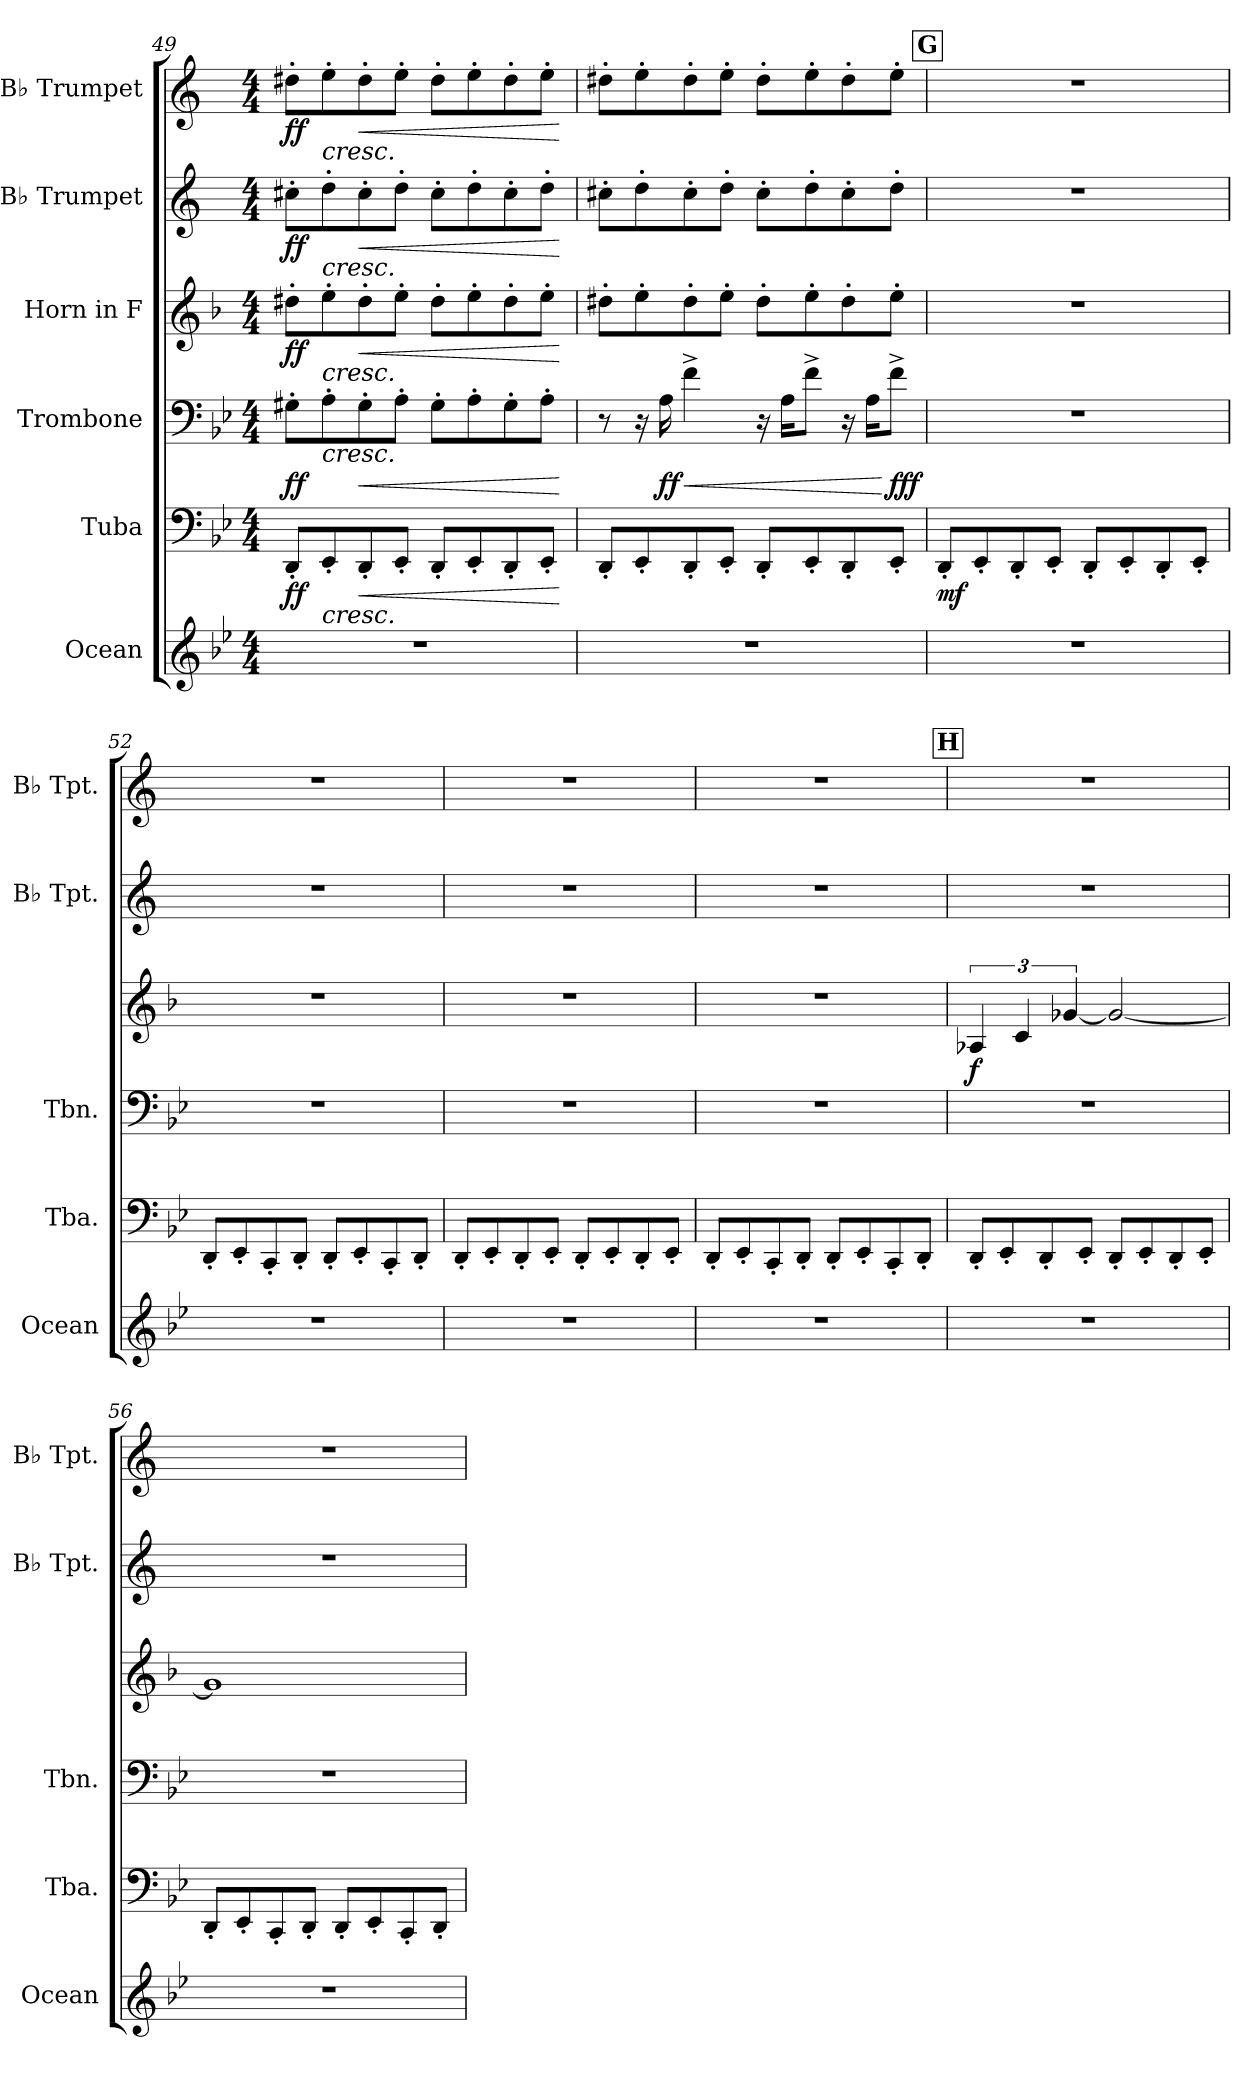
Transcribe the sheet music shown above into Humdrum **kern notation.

**kern	**kern	**dynam	**kern	**dynam	**kern	**dynam	**kern	**dynam	**kern	**dynam
*part6	*part5	*part5	*part4	*part4	*part3	*part3	*part2	*part2	*part1	*part1
*staff6	*staff5	*staff5	*staff4	*staff4	*staff3	*staff3	*staff2	*staff2	*staff1	*staff1
*I"Ocean	*I"Tuba	*	*I"Trombone	*	*I"Horn in F	*	*I"B♭ Trumpet	*	*I"B♭ Trumpet	*
*I'Ocean	*I'Tba.	*	*I'Tbn.	*	*	*	*I'B♭ Tpt.	*	*I'B♭ Tpt.	*
*clefG2	*clefF4	*	*clefF4	*	*clefG2	*	*clefG2	*	*clefG2	*
*	*	*	*	*	*ITrd4c7	*	*ITrd1c2	*	*ITrd1c2	*
*k[b-e-]	*k[b-e-]	*	*k[b-e-]	*	*k[b-e-]	*	*k[b-e-]	*	*k[b-e-]	*
*M4/4	*M4/4	*	*M4/4	*	*M4/4	*	*M4/4	*	*M4/4	*
=49	=49	=49	=49	=49	=49	=49	=49	=49	=49	=49
!	!	!LO:DY:b	!	!LO:DY:b	!	!LO:DY:b	!	!LO:DY:b	!	!LO:DY:b
1r	8DD'/L	ff	8G#X'\L	ff	8g#X'\L	ff	8bn'\L	ff	8cc#X'\L	ff
!	!	!LO:HP:b	!	!LO:HP:b	!	!LO:HP:b	!	!LO:HP:b	!	!LO:HP:b
.	8EE-'/	<	8A'\	<	8a'\	<	8cc'\	<	8dd'\	<
!	!	!LO:HP:b	!	!LO:HP:b	!	!LO:HP:b	!	!LO:HP:b	!	!LO:HP:b
.	8DD'/	<	8G#'\	<	8g#'\	<	8b'\	<	8cc#'\	<
.	8EE-'/J	.	8A'\J	.	8a'\J	.	8cc'\J	.	8dd'\J	.
.	8DD'/L	.	8G#'\L	.	8g#'\L	.	8b'\L	.	8cc#'\L	.
.	8EE-'/	.	8A'\	.	8a'\	.	8cc'\	.	8dd'\	.
.	8DD'/	.	8G#'\	.	8g#'\	.	8b'\	.	8cc#'\	.
.	8EE-'/J	.	8A'\J	.	8a'\J	.	8cc'\J	.	8dd'\J	.
.	.	[ [	.	[ [	.	[ [	.	[ [	.	[ [
!!LO:LB:g=z
=50	=50	=50	=50	=50	=50	=50	=50	=50	=50	=50
1r	8DD'/L	.	8r	.	8g#X'\L	.	8bn'\L	.	8cc#X'\L	.
.	8EE-'/	.	16r	.	8a'\	.	8cc'\	.	8dd'\	.
!	!	!	!	!LO:DY:b	!	!	!	!	!	!
.	.	.	16A\	ff	.	.	.	.	.	.
!	!	!	!	!LO:HP:b	!	!	!	!	!	!
.	8DD'/	.	4f^\	<	8g#'\	.	8b'\	.	8cc#'\	.
.	8EE-'/J	.	.	.	8a'\J	.	8cc'\J	.	8dd'\J	.
.	8DD'/L	.	16r	.	8g#'\L	.	8b'\L	.	8cc#'\L	.
.	.	.	16A\KL	.	.	.	.	.	.	.
.	8EE-'/	.	8f^\J	.	8a'\	.	8cc'\	.	8dd'\	.
.	8DD'/	.	16r	.	8g#'\	.	8b'\	.	8cc#'\	.
.	.	.	16A\KL	.	.	.	.	.	.	.
!	!	!	!	!LO:DY:n=1:b	!	!	!	!	!	!
.	8EE-'/J	.	8f^\J	[ fff	8a'\J	.	8cc'\J	.	8dd'\J	.
!!LO:REH:place=s1:a:B:fs=14:t=G
=51	=51	=51	=51	=51	=51	=51	=51	=51	=51	=51
!	!	!LO:DY:b	!	!	!	!	!	!	!	!
1r	8DD'/L	mf	1r	.	1r	.	1r	.	1r	.
.	8EE-'/	.	.	.	.	.	.	.	.	.
.	8DD'/	.	.	.	.	.	.	.	.	.
.	8EE-'/J	.	.	.	.	.	.	.	.	.
.	8DD'/L	.	.	.	.	.	.	.	.	.
.	8EE-'/	.	.	.	.	.	.	.	.	.
.	8DD'/	.	.	.	.	.	.	.	.	.
.	8EE-'/J	.	.	.	.	.	.	.	.	.
=52	=52	=52	=52	=52	=52	=52	=52	=52	=52	=52
1r	8DD'/L	.	1r	.	1r	.	1r	.	1r	.
.	8EE-'/	.	.	.	.	.	.	.	.	.
.	8CC'/	.	.	.	.	.	.	.	.	.
.	8DD'/J	.	.	.	.	.	.	.	.	.
.	8DD'/L	.	.	.	.	.	.	.	.	.
.	8EE-'/	.	.	.	.	.	.	.	.	.
.	8CC'/	.	.	.	.	.	.	.	.	.
.	8DD'/J	.	.	.	.	.	.	.	.	.
=53	=53	=53	=53	=53	=53	=53	=53	=53	=53	=53
1r	8DD'/L	.	1r	.	1r	.	1r	.	1r	.
.	8EE-'/	.	.	.	.	.	.	.	.	.
.	8DD'/	.	.	.	.	.	.	.	.	.
.	8EE-'/J	.	.	.	.	.	.	.	.	.
.	8DD'/L	.	.	.	.	.	.	.	.	.
.	8EE-'/	.	.	.	.	.	.	.	.	.
.	8DD'/	.	.	.	.	.	.	.	.	.
.	8EE-'/J	.	.	.	.	.	.	.	.	.
!!LO:PB:g=z
=54	=54	=54	=54	=54	=54	=54	=54	=54	=54	=54
1r	8DD'/L	.	1r	.	1r	.	1r	.	1r	.
.	8EE-'/	.	.	.	.	.	.	.	.	.
.	8CC'/	.	.	.	.	.	.	.	.	.
.	8DD'/J	.	.	.	.	.	.	.	.	.
.	8DD'/L	.	.	.	.	.	.	.	.	.
.	8EE-'/	.	.	.	.	.	.	.	.	.
.	8CC'/	.	.	.	.	.	.	.	.	.
.	8DD'/J	.	.	.	.	.	.	.	.	.
!!LO:REH:place=s1:a:B:fs=14:t=H
=55	=55	=55	=55	=55	=55	=55	=55	=55	=55	=55
!	!	!	!	!	!	!LO:DY:b	!	!	!	!
1r	8DD'/L	.	1r	.	6D-X/	f	1r	.	1r	.
.	8EE-'/	.	.	.	.	.	.	.	.	.
.	.	.	.	.	6F/	.	.	.	.	.
.	8DD'/	.	.	.	.	.	.	.	.	.
.	.	.	.	.	[6c-X/	.	.	.	.	.
.	8EE-'/J	.	.	.	.	.	.	.	.	.
.	8DD'/L	.	.	.	2c-/_	.	.	.	.	.
.	8EE-'/	.	.	.	.	.	.	.	.	.
.	8DD'/	.	.	.	.	.	.	.	.	.
.	8EE-'/J	.	.	.	.	.	.	.	.	.
=56	=56	=56	=56	=56	=56	=56	=56	=56	=56	=56
1r	8DD'/L	.	1r	.	1c-]	.	1r	.	1r	.
.	8EE-'/	.	.	.	.	.	.	.	.	.
.	8CC'/	.	.	.	.	.	.	.	.	.
.	8DD'/J	.	.	.	.	.	.	.	.	.
.	8DD'/L	.	.	.	.	.	.	.	.	.
.	8EE-'/	.	.	.	.	.	.	.	.	.
.	8CC'/	.	.	.	.	.	.	.	.	.
.	8DD'/J	.	.	.	.	.	.	.	.	.
=	=	=	=	=	=	=	=	=	=	=
*-	*-	*-	*-	*-	*-	*-	*-	*-	*-	*-
